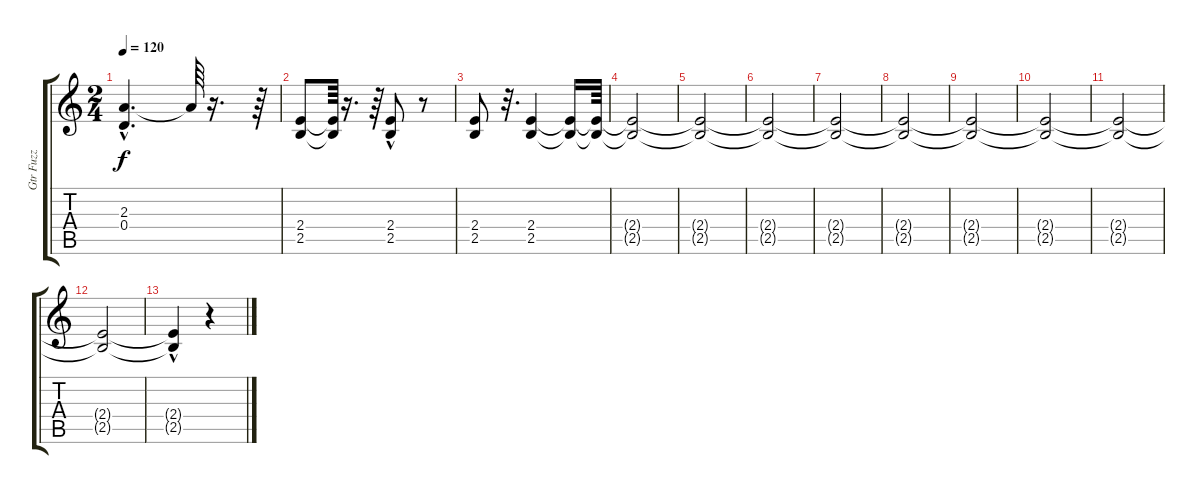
\track ("Gtr Fuzz" "Gtr Fuzz") {instrument electricguitarjazz}
\staff {score tabs}
\tuning (E4 B3 G3 D3 A2 E2) {hide}
\ts (2 4)
\tempo 120
\clef g2
\ks c
(2.3{hac t} 0.4{hac t}).4{d dy f} 2.3{t}.64 r.16{d} r.64 |
(2.4 2.5).8 (2.4{t} 2.5{t}).64 r.16{d} r.64 (2.4 2.5{hac}).8 r.8 |
(2.4 2.5).8 r.32{d} (2.4 2.5).4 (2.4{t} 2.5{t}).16 (2.4{t} 2.5{t}).64 |
(2.4{t} 2.5{t}).2 |
(2.4{t} 2.5{t}).2 |
(2.4{t} 2.5{t}).2 |
(2.4{t} 2.5{t}).2 |
(2.4{t} 2.5{t}).2 |
(2.4{t} 2.5{t}).2 |
(2.4{t} 2.5{t}).2 |
(2.4{t} 2.5{t}).2 |
(2.4{t} 2.5{t}).2 |
(2.4{t} 2.5{hac t}).4 r.4
